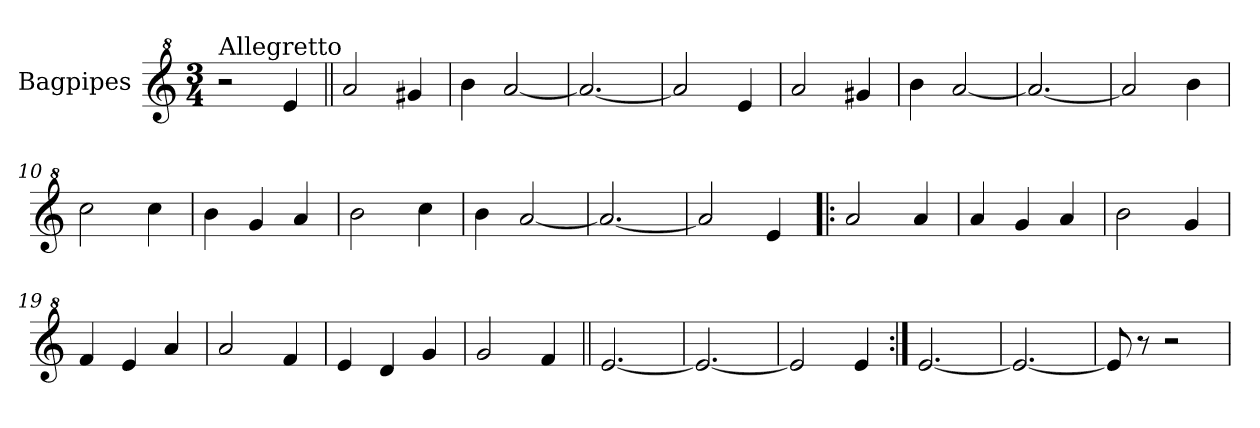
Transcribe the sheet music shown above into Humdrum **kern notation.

**kern
*part1
*staff1
*I"Bagpipes
*I'Bag
*clefG^2
*k[]
*C:
*M3/4
=1
!LO:TX:a:t=Allegretto
2r
4ee/
=2||
2aa/
4gg#X/
=3
4bb\
[2aa/
=4
2.aa/_
=5
2aa/]
4ee/
=6
2aa/
4gg#X/
=7
4bb\
[2aa/
=8
2.aa/_
=9
2aa/]
4bb\
=10
2ccc\
4ccc\
=11
4bb\
4gg/
4aa/
=12
2bb\
4ccc\
=13
4bb\
[2aa/
=14
2.aa/_
=15
2aa/]
4ee/
=16!|:
2aa/
4aa/
!!LO:LB:g=z
=17
4aa/
4gg/
4aa/
=18
2bb\
4gg/
=19
4ff/
4ee/
4aa/
=20
2aa/
4ff/
=21
4ee/
4dd/
4gg/
=22
2gg/
4ff/
=23||
[2.ee/
=24
2.ee/_
=25
2ee/]
4ee/
=26:|!
[2.ee/
=27
2.ee/_
=28
8ee/]
8r
2r
=
*-
